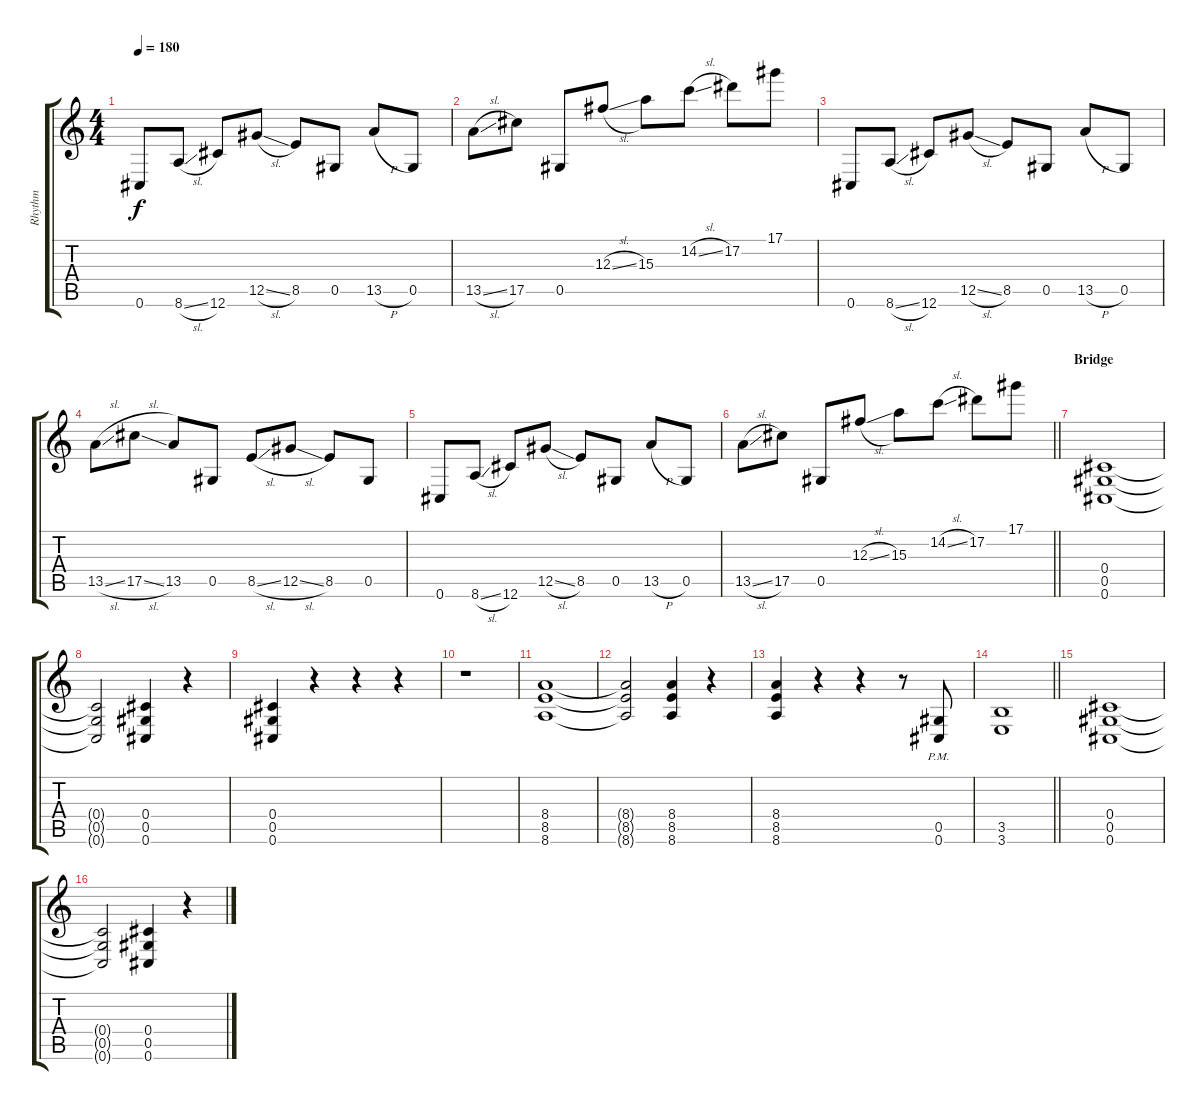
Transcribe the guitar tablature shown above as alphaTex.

\track ("Rhythm" "Rhythm") {instrument overdrivenguitar}
\staff {score tabs}
\tuning (Eb4 Bb3 Gb3 Db3 Ab2 Db2) {hide}
\ts (4 4)
\tempo 180
\clef g2
\ks c
0.6.8{dy f} 8.6{sl}.8 12.6.8 12.5{sl}.8 8.5.8 0.5.8 13.5{h}.8 0.5.8 |
13.5{sl}.8 17.5.8 0.5.8 12.3{sl}.8 15.3.8 14.2{sl}.8 17.2.8 17.1.8 |
0.6.8 8.6{sl}.8 12.6.8 12.5{sl}.8 8.5.8 0.5.8 13.5{h}.8 0.5.8 |
13.5{sl}.8 17.5{sl}.8 13.5.8 0.5.8 8.5{sl}.8 12.5{sl}.8 8.5.8 0.5.8 |
0.6.8 8.6{sl}.8 12.6.8 12.5{sl}.8 8.5.8 0.5.8 13.5{h}.8 0.5.8 |
\barLineRight lightlight
13.5{sl}.8 17.5.8 0.5.8 12.3{sl}.8 15.3.8 14.2{sl}.8 17.2.8 17.1.8 |
\section ("" "Bridge")
(0.4 0.5 0.6).1 |
(0.4{t} 0.5{t} 0.6{t}).2 (0.4 0.5 0.6).4 r.4 |
(0.4 0.5 0.6).4 r.4 r.4 r.4 |
r.1 |
(8.4 8.5 8.6).1 |
(8.4{t} 8.5{t} 8.6{t}).2 (8.4 8.5 8.6).4 r.4 |
(8.4 8.5 8.6).4 r.4 r.4 r.8 (0.5{pm} 0.6{pm}).8 |
\barLineRight lightlight
(3.5 3.6).1 |
\section ("" "")
(0.4 0.5 0.6).1 |
(0.4{t} 0.5{t} 0.6{t}).2 (0.4 0.5 0.6).4 r.4
